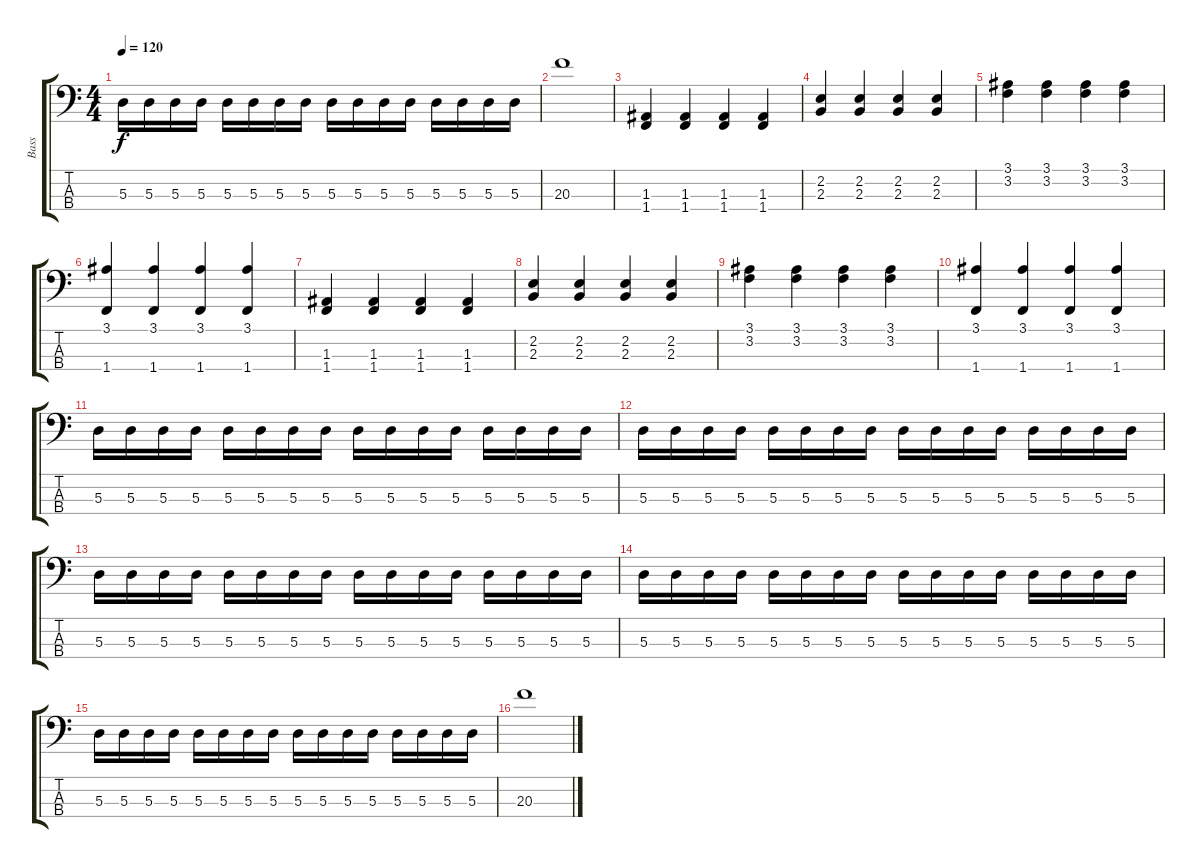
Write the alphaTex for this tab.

\track ("Bass" "Bass") {instrument electricbassfinger}
\staff {score tabs}
\tuning (G2 D2 A1 E1) {hide}
\ts (4 4)
\tempo 120
\clef f4
\ks c
5.3.16{dy f} 5.3.16 5.3.16 5.3.16 5.3.16 5.3.16 5.3.16 5.3.16 5.3.16 5.3.16 5.3.16 5.3.16 5.3.16 5.3.16 5.3.16 5.3.16 |
20.3.1 |
(1.3 1.4).4 (1.3 1.4).4 (1.3 1.4).4 (1.3 1.4).4 |
(2.2 2.3).4 (2.2 2.3).4 (2.2 2.3).4 (2.2 2.3).4 |
(3.1 3.2).4 (3.1 3.2).4 (3.1 3.2).4 (3.1 3.2).4 |
(3.1 1.4).4 (3.1 1.4).4 (3.1 1.4).4 (3.1 1.4).4 |
(1.3 1.4).4 (1.3 1.4).4 (1.3 1.4).4 (1.3 1.4).4 |
(2.2 2.3).4 (2.2 2.3).4 (2.2 2.3).4 (2.2 2.3).4 |
(3.1 3.2).4 (3.1 3.2).4 (3.1 3.2).4 (3.1 3.2).4 |
(3.1 1.4).4 (3.1 1.4).4 (3.1 1.4).4 (3.1 1.4).4 |
5.3.16 5.3.16 5.3.16 5.3.16 5.3.16 5.3.16 5.3.16 5.3.16 5.3.16 5.3.16 5.3.16 5.3.16 5.3.16 5.3.16 5.3.16 5.3.16 |
5.3.16 5.3.16 5.3.16 5.3.16 5.3.16 5.3.16 5.3.16 5.3.16 5.3.16 5.3.16 5.3.16 5.3.16 5.3.16 5.3.16 5.3.16 5.3.16 |
5.3.16 5.3.16 5.3.16 5.3.16 5.3.16 5.3.16 5.3.16 5.3.16 5.3.16 5.3.16 5.3.16 5.3.16 5.3.16 5.3.16 5.3.16 5.3.16 |
5.3.16 5.3.16 5.3.16 5.3.16 5.3.16 5.3.16 5.3.16 5.3.16 5.3.16 5.3.16 5.3.16 5.3.16 5.3.16 5.3.16 5.3.16 5.3.16 |
5.3.16 5.3.16 5.3.16 5.3.16 5.3.16 5.3.16 5.3.16 5.3.16 5.3.16 5.3.16 5.3.16 5.3.16 5.3.16 5.3.16 5.3.16 5.3.16 |
20.3.1
